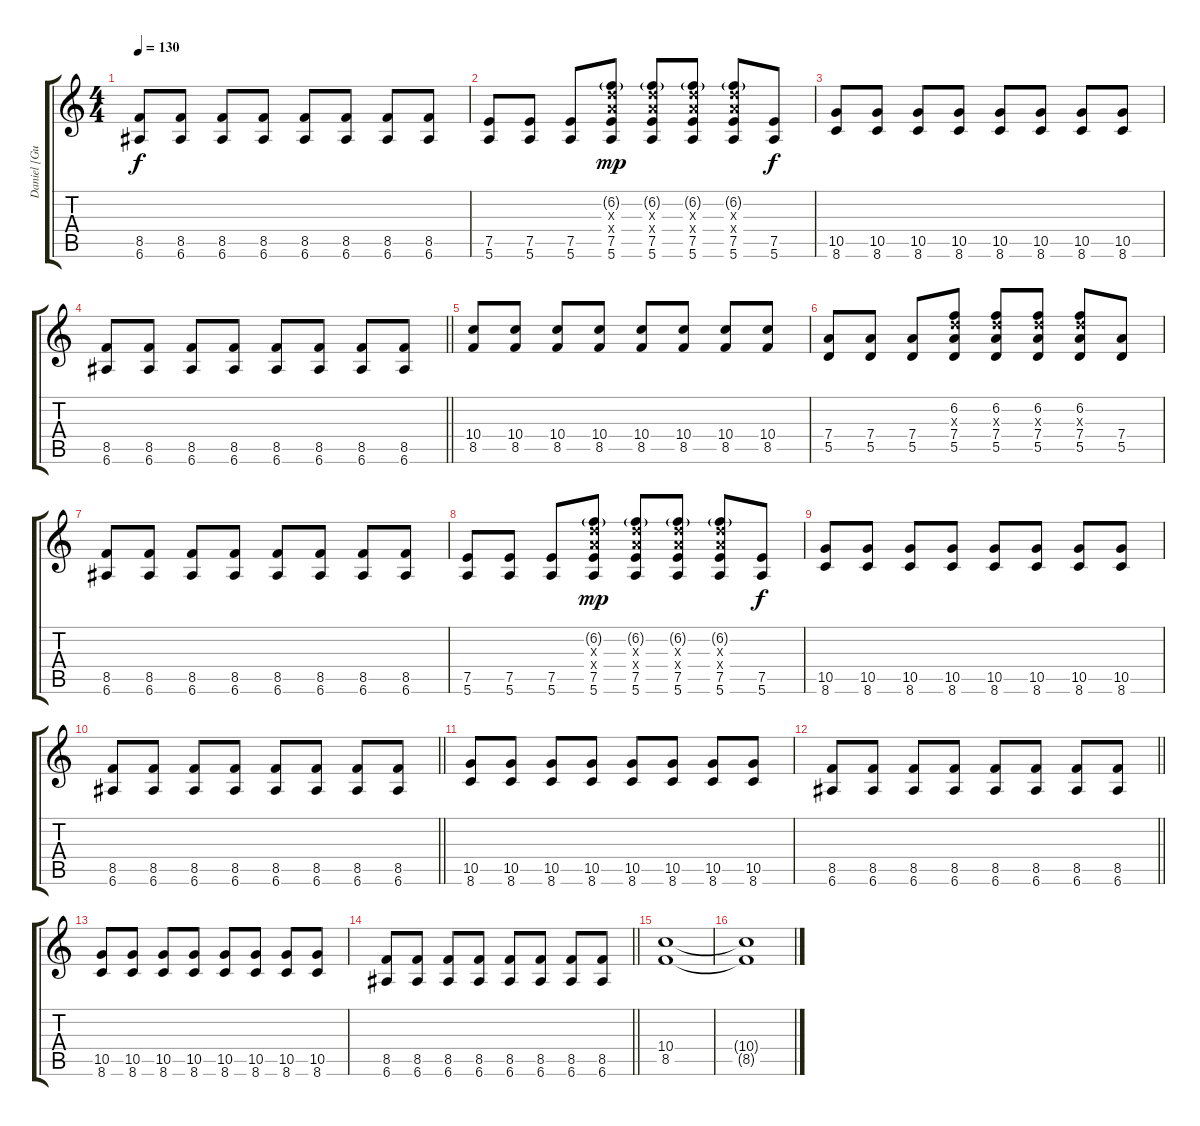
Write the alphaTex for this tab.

\track ("Daniel [Guitar1]" "Daniel [Gu") {instrument overdrivenguitar}
\staff {score tabs}
\tuning (E4 B3 G3 D3 A2 E2) {hide}
\ts (4 4)
\tempo 130
\clef g2
\ks c
(8.5 6.6).8{dy f} (8.5 6.6).8 (8.5 6.6).8 (8.5 6.6).8 (8.5 6.6).8 (8.5 6.6).8 (8.5 6.6).8 (8.5 6.6).8 |
(7.5 5.6).8 (7.5 5.6).8 (7.5 5.6).8 (6.2{g} 7.3{x} 7.4{x} 7.5 5.6).8{dy mp} (6.2{g} 7.3{x} 7.4{x} 7.5 5.6).8 (6.2{g} 7.3{x} 7.4{x} 7.5 5.6).8 (6.2{g} 7.3{x} 7.4{x} 7.5 5.6).8 (7.5 5.6).8{dy f} |
(10.5 8.6).8 (10.5 8.6).8 (10.5 8.6).8 (10.5 8.6).8 (10.5 8.6).8 (10.5 8.6).8 (10.5 8.6).8 (10.5 8.6).8 |
\barLineRight lightlight
(8.5 6.6).8 (8.5 6.6).8 (8.5 6.6).8 (8.5 6.6).8 (8.5 6.6).8 (8.5 6.6).8 (8.5 6.6).8 (8.5 6.6).8 |
(10.4 8.5).8 (10.4 8.5).8 (10.4 8.5).8 (10.4 8.5).8 (10.4 8.5).8 (10.4 8.5).8 (10.4 8.5).8 (10.4 8.5).8 |
(7.4 5.5).8 (7.4 5.5).8 (7.4 5.5).8 (6.2 7.3{x} 7.4 5.5).8 (6.2 7.3{x} 7.4 5.5).8 (6.2 7.3{x} 7.4 5.5).8 (6.2 7.3{x} 7.4 5.5).8 (7.4 5.5).8 |
(8.5 6.6).8 (8.5 6.6).8 (8.5 6.6).8 (8.5 6.6).8 (8.5 6.6).8 (8.5 6.6).8 (8.5 6.6).8 (8.5 6.6).8 |
(7.5 5.6).8 (7.5 5.6).8 (7.5 5.6).8 (6.2{g} 7.3{x} 7.4{x} 7.5 5.6).8{dy mp} (6.2{g} 7.3{x} 7.4{x} 7.5 5.6).8 (6.2{g} 7.3{x} 7.4{x} 7.5 5.6).8 (6.2{g} 7.3{x} 7.4{x} 7.5 5.6).8 (7.5 5.6).8{dy f} |
(10.5 8.6).8 (10.5 8.6).8 (10.5 8.6).8 (10.5 8.6).8 (10.5 8.6).8 (10.5 8.6).8 (10.5 8.6).8 (10.5 8.6).8 |
\barLineRight lightlight
(8.5 6.6).8 (8.5 6.6).8 (8.5 6.6).8 (8.5 6.6).8 (8.5 6.6).8 (8.5 6.6).8 (8.5 6.6).8 (8.5 6.6).8 |
(10.5 8.6).8 (10.5 8.6).8 (10.5 8.6).8 (10.5 8.6).8 (10.5 8.6).8 (10.5 8.6).8 (10.5 8.6).8 (10.5 8.6).8 |
\barLineRight lightlight
(8.5 6.6).8 (8.5 6.6).8 (8.5 6.6).8 (8.5 6.6).8 (8.5 6.6).8 (8.5 6.6).8 (8.5 6.6).8 (8.5 6.6).8 |
(10.5 8.6).8 (10.5 8.6).8 (10.5 8.6).8 (10.5 8.6).8 (10.5 8.6).8 (10.5 8.6).8 (10.5 8.6).8 (10.5 8.6).8 |
\barLineRight lightlight
(8.5 6.6).8 (8.5 6.6).8 (8.5 6.6).8 (8.5 6.6).8 (8.5 6.6).8 (8.5 6.6).8 (8.5 6.6).8 (8.5 6.6).8 |
(10.4 8.5).1 |
(10.4{t} 8.5{t}).1
